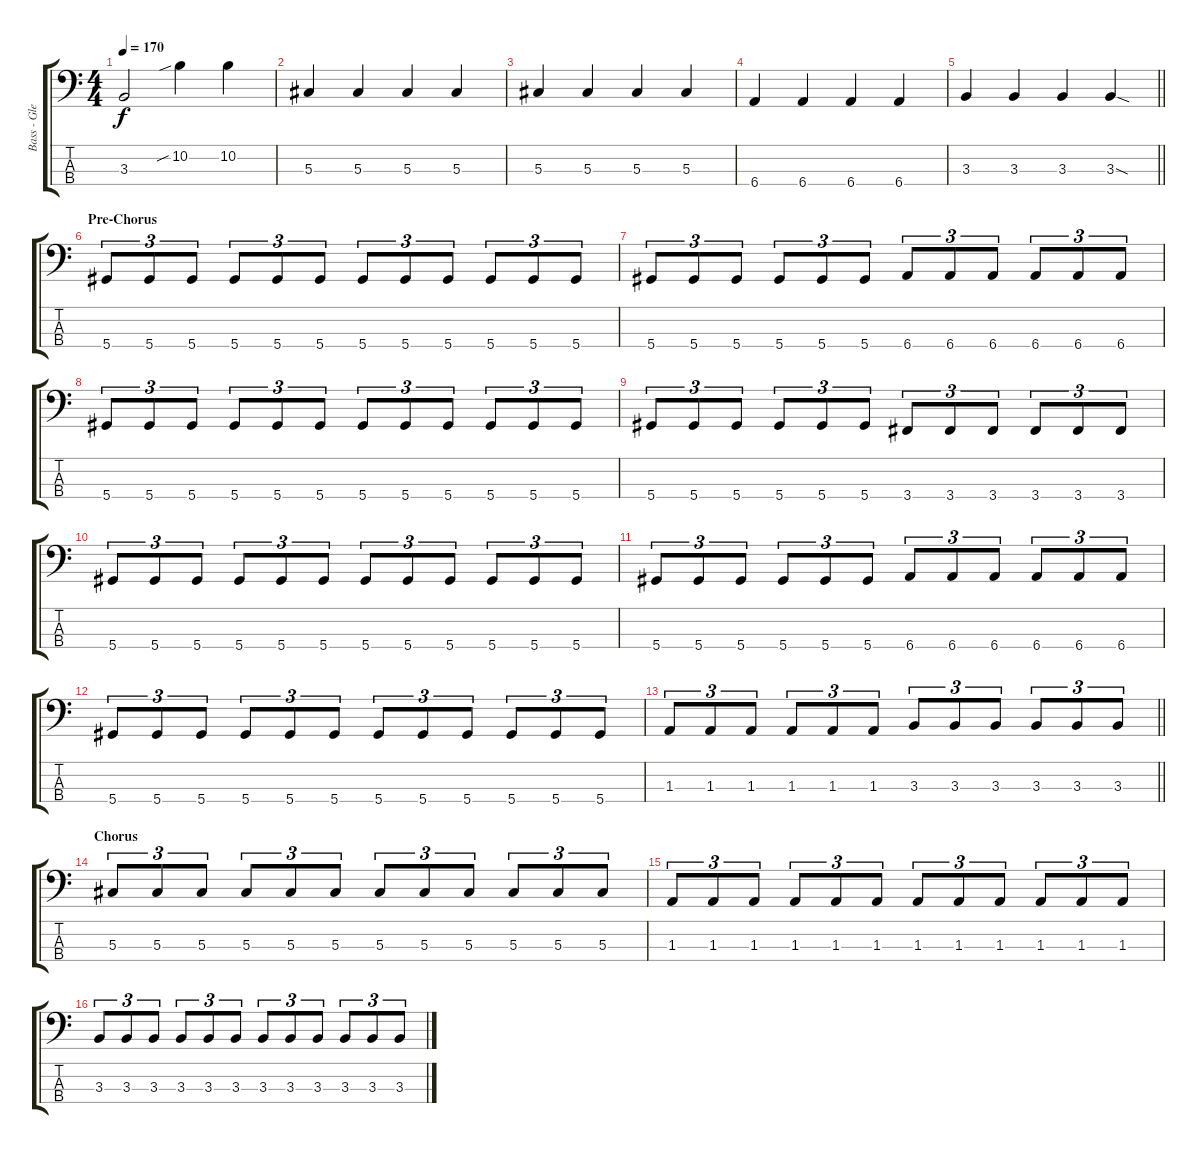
\track ("Bass - Glenn Barry" "Bass - Gle") {instrument electricbassfinger}
\staff {score tabs}
\tuning (Gb2 Db2 Ab1 Eb1) {hide}
\ts (4 4)
\tempo 170
\clef f4
\ks c
3.3.2{dy f} 10.2{sib}.4 10.2.4 |
5.3.4 5.3.4 5.3.4 5.3.4 |
5.3.4 5.3.4 5.3.4 5.3.4 |
6.4.4 6.4.4 6.4.4 6.4.4 |
\barLineRight lightlight
3.3.4 3.3.4 3.3.4 3.3{sod}.4 |
\section ("" "Pre-Chorus")
5.4.8{tu (3 2)} 5.4.8{tu (3 2)} 5.4.8{tu (3 2)} 5.4.8{tu (3 2)} 5.4.8{tu (3 2)} 5.4.8{tu (3 2)} 5.4.8{tu (3 2)} 5.4.8{tu (3 2)} 5.4.8{tu (3 2)} 5.4.8{tu (3 2)} 5.4.8{tu (3 2)} 5.4.8{tu (3 2)} |
5.4.8{tu (3 2)} 5.4.8{tu (3 2)} 5.4.8{tu (3 2)} 5.4.8{tu (3 2)} 5.4.8{tu (3 2)} 5.4.8{tu (3 2)} 6.4.8{tu (3 2)} 6.4.8{tu (3 2)} 6.4.8{tu (3 2)} 6.4.8{tu (3 2)} 6.4.8{tu (3 2)} 6.4.8{tu (3 2)} |
5.4.8{tu (3 2)} 5.4.8{tu (3 2)} 5.4.8{tu (3 2)} 5.4.8{tu (3 2)} 5.4.8{tu (3 2)} 5.4.8{tu (3 2)} 5.4.8{tu (3 2)} 5.4.8{tu (3 2)} 5.4.8{tu (3 2)} 5.4.8{tu (3 2)} 5.4.8{tu (3 2)} 5.4.8{tu (3 2)} |
5.4.8{tu (3 2)} 5.4.8{tu (3 2)} 5.4.8{tu (3 2)} 5.4.8{tu (3 2)} 5.4.8{tu (3 2)} 5.4.8{tu (3 2)} 3.4.8{tu (3 2)} 3.4.8{tu (3 2)} 3.4.8{tu (3 2)} 3.4.8{tu (3 2)} 3.4.8{tu (3 2)} 3.4.8{tu (3 2)} |
5.4.8{tu (3 2)} 5.4.8{tu (3 2)} 5.4.8{tu (3 2)} 5.4.8{tu (3 2)} 5.4.8{tu (3 2)} 5.4.8{tu (3 2)} 5.4.8{tu (3 2)} 5.4.8{tu (3 2)} 5.4.8{tu (3 2)} 5.4.8{tu (3 2)} 5.4.8{tu (3 2)} 5.4.8{tu (3 2)} |
5.4.8{tu (3 2)} 5.4.8{tu (3 2)} 5.4.8{tu (3 2)} 5.4.8{tu (3 2)} 5.4.8{tu (3 2)} 5.4.8{tu (3 2)} 6.4.8{tu (3 2)} 6.4.8{tu (3 2)} 6.4.8{tu (3 2)} 6.4.8{tu (3 2)} 6.4.8{tu (3 2)} 6.4.8{tu (3 2)} |
5.4.8{tu (3 2)} 5.4.8{tu (3 2)} 5.4.8{tu (3 2)} 5.4.8{tu (3 2)} 5.4.8{tu (3 2)} 5.4.8{tu (3 2)} 5.4.8{tu (3 2)} 5.4.8{tu (3 2)} 5.4.8{tu (3 2)} 5.4.8{tu (3 2)} 5.4.8{tu (3 2)} 5.4.8{tu (3 2)} |
\barLineRight lightlight
1.3.8{tu (3 2)} 1.3.8{tu (3 2)} 1.3.8{tu (3 2)} 1.3.8{tu (3 2)} 1.3.8{tu (3 2)} 1.3.8{tu (3 2)} 3.3.8{tu (3 2)} 3.3.8{tu (3 2)} 3.3.8{tu (3 2)} 3.3.8{tu (3 2)} 3.3.8{tu (3 2)} 3.3.8{tu (3 2)} |
\section ("" "Chorus")
5.3.8{tu (3 2)} 5.3.8{tu (3 2)} 5.3.8{tu (3 2)} 5.3.8{tu (3 2)} 5.3.8{tu (3 2)} 5.3.8{tu (3 2)} 5.3.8{tu (3 2)} 5.3.8{tu (3 2)} 5.3.8{tu (3 2)} 5.3.8{tu (3 2)} 5.3.8{tu (3 2)} 5.3.8{tu (3 2)} |
1.3.8{tu (3 2)} 1.3.8{tu (3 2)} 1.3.8{tu (3 2)} 1.3.8{tu (3 2)} 1.3.8{tu (3 2)} 1.3.8{tu (3 2)} 1.3.8{tu (3 2)} 1.3.8{tu (3 2)} 1.3.8{tu (3 2)} 1.3.8{tu (3 2)} 1.3.8{tu (3 2)} 1.3.8{tu (3 2)} |
3.3.8{tu (3 2)} 3.3.8{tu (3 2)} 3.3.8{tu (3 2)} 3.3.8{tu (3 2)} 3.3.8{tu (3 2)} 3.3.8{tu (3 2)} 3.3.8{tu (3 2)} 3.3.8{tu (3 2)} 3.3.8{tu (3 2)} 3.3.8{tu (3 2)} 3.3.8{tu (3 2)} 3.3.8{tu (3 2)}
